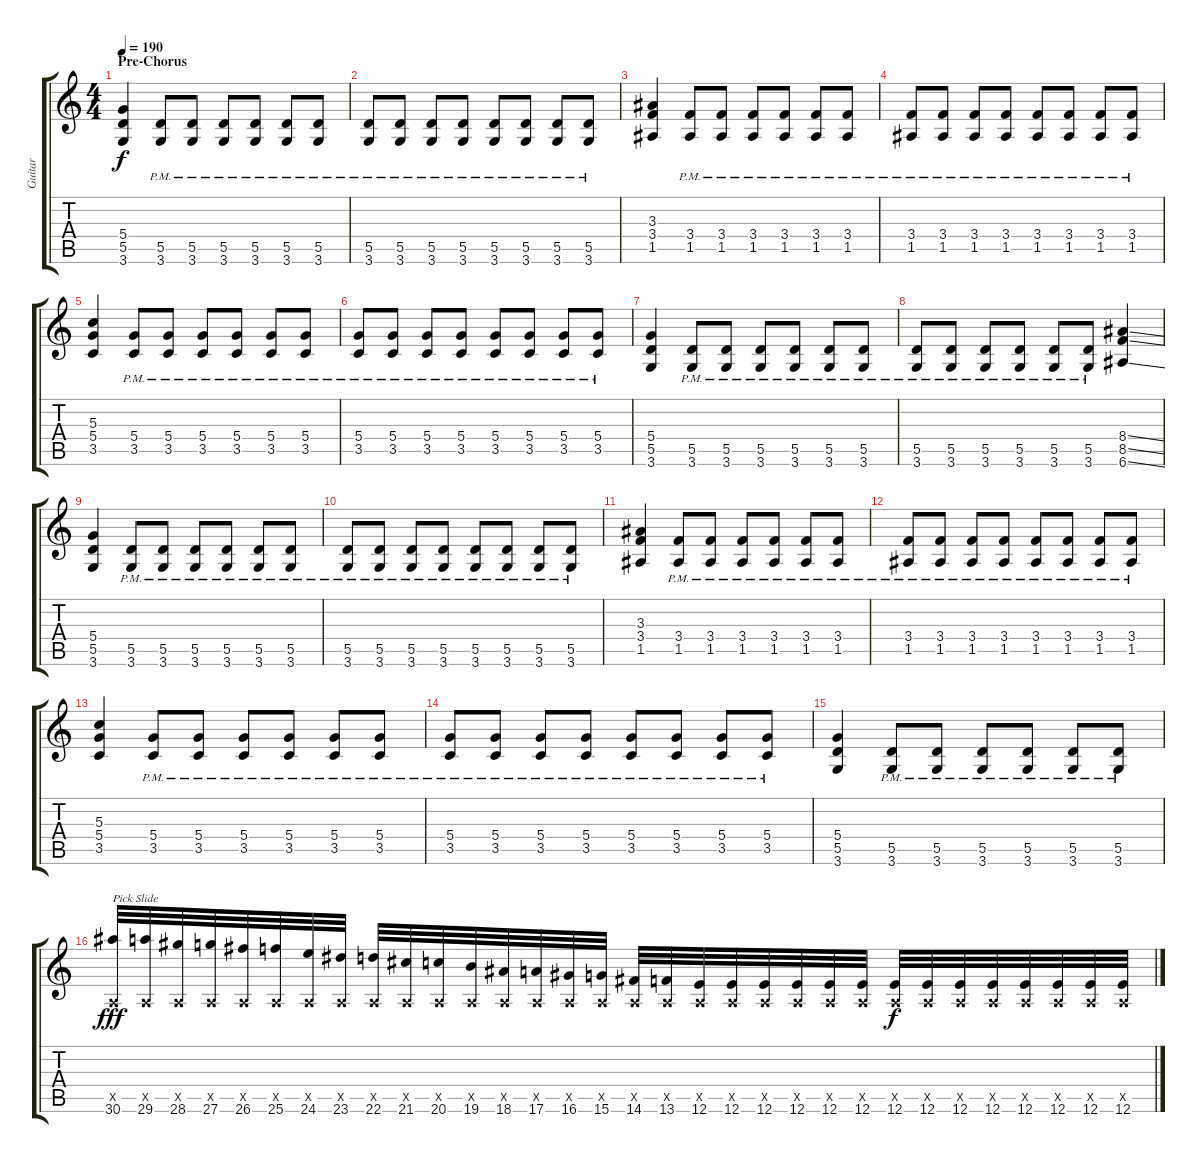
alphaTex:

\track ("Guitar" "Guitar") {instrument distortionguitar}
\staff {score tabs}
\tuning (E4 B3 G3 D3 A2 E2) {hide}
\ts (4 4)
\section ("" "Pre-Chorus")
\tempo 190
\clef g2
\ks c
(5.4 5.5 3.6).4{dy f} (5.5{pm} 3.6{pm}).8 (5.5{pm} 3.6{pm}).8 (5.5{pm} 3.6{pm}).8 (5.5{pm} 3.6{pm}).8 (5.5{pm} 3.6{pm}).8 (5.5{pm} 3.6{pm}).8 |
(5.5{pm} 3.6{pm}).8 (5.5{pm} 3.6{pm}).8 (5.5{pm} 3.6{pm}).8 (5.5{pm} 3.6{pm}).8 (5.5{pm} 3.6{pm}).8 (5.5{pm} 3.6{pm}).8 (5.5{pm} 3.6{pm}).8 (5.5{pm} 3.6{pm}).8 |
(3.3 3.4 1.5).4 (3.4{pm} 1.5{pm}).8 (3.4{pm} 1.5{pm}).8 (3.4{pm} 1.5{pm}).8 (3.4{pm} 1.5{pm}).8 (3.4{pm} 1.5{pm}).8 (3.4{pm} 1.5{pm}).8 |
(3.4{pm} 1.5{pm}).8 (3.4{pm} 1.5{pm}).8 (3.4{pm} 1.5{pm}).8 (3.4{pm} 1.5{pm}).8 (3.4{pm} 1.5{pm}).8 (3.4{pm} 1.5{pm}).8 (3.4{pm} 1.5{pm}).8 (3.4{pm} 1.5{pm}).8 |
(5.3 5.4 3.5).4 (5.4{pm} 3.5{pm}).8 (5.4{pm} 3.5{pm}).8 (5.4{pm} 3.5{pm}).8 (5.4{pm} 3.5{pm}).8 (5.4{pm} 3.5{pm}).8 (5.4{pm} 3.5{pm}).8 |
(5.4{pm} 3.5{pm}).8 (5.4{pm} 3.5{pm}).8 (5.4{pm} 3.5{pm}).8 (5.4{pm} 3.5{pm}).8 (5.4{pm} 3.5{pm}).8 (5.4{pm} 3.5{pm}).8 (5.4{pm} 3.5{pm}).8 (5.4{pm} 3.5{pm}).8 |
(5.4 5.5 3.6).4 (5.5{pm} 3.6{pm}).8 (5.5{pm} 3.6{pm}).8 (5.5{pm} 3.6{pm}).8 (5.5{pm} 3.6{pm}).8 (5.5{pm} 3.6{pm}).8 (5.5{pm} 3.6{pm}).8 |
(5.5{pm} 3.6{pm}).8 (5.5{pm} 3.6{pm}).8 (5.5{pm} 3.6{pm}).8 (5.5{pm} 3.6{pm}).8 (5.5{pm} 3.6{pm}).8 (5.5{pm} 3.6{pm}).8 (8.4{ss} 8.5{ss} 6.6{ss}).4 |
(5.4 5.5 3.6).4 (5.5{pm} 3.6{pm}).8 (5.5{pm} 3.6{pm}).8 (5.5{pm} 3.6{pm}).8 (5.5{pm} 3.6{pm}).8 (5.5{pm} 3.6{pm}).8 (5.5{pm} 3.6{pm}).8 |
(5.5{pm} 3.6{pm}).8 (5.5{pm} 3.6{pm}).8 (5.5{pm} 3.6{pm}).8 (5.5{pm} 3.6{pm}).8 (5.5{pm} 3.6{pm}).8 (5.5{pm} 3.6{pm}).8 (5.5{pm} 3.6{pm}).8 (5.5{pm} 3.6{pm}).8 |
(3.3 3.4 1.5).4 (3.4{pm} 1.5{pm}).8 (3.4{pm} 1.5{pm}).8 (3.4{pm} 1.5{pm}).8 (3.4{pm} 1.5{pm}).8 (3.4{pm} 1.5{pm}).8 (3.4{pm} 1.5{pm}).8 |
(3.4{pm} 1.5{pm}).8 (3.4{pm} 1.5{pm}).8 (3.4{pm} 1.5{pm}).8 (3.4{pm} 1.5{pm}).8 (3.4{pm} 1.5{pm}).8 (3.4{pm} 1.5{pm}).8 (3.4{pm} 1.5{pm}).8 (3.4{pm} 1.5{pm}).8 |
(5.3 5.4 3.5).4 (5.4{pm} 3.5{pm}).8 (5.4{pm} 3.5{pm}).8 (5.4{pm} 3.5{pm}).8 (5.4{pm} 3.5{pm}).8 (5.4{pm} 3.5{pm}).8 (5.4{pm} 3.5{pm}).8 |
(5.4{pm} 3.5{pm}).8 (5.4{pm} 3.5{pm}).8 (5.4{pm} 3.5{pm}).8 (5.4{pm} 3.5{pm}).8 (5.4{pm} 3.5{pm}).8 (5.4{pm} 3.5{pm}).8 (5.4{pm} 3.5{pm}).8 (5.4{pm} 3.5{pm}).8 |
(5.4 5.5 3.6).4 (5.5{pm} 3.6{pm}).8 (5.5{pm} 3.6{pm}).8 (5.5{pm} 3.6{pm}).8 (5.5{pm} 3.6{pm}).8 (5.5{pm} 3.6{pm}).8 (5.5{pm} 3.6{pm}).8 |
(0.5{x} 30.6).32{txt "Pick Slide" dy fff} (0.5{x} 29.6).32 (0.5{x} 28.6).32 (0.5{x} 27.6).32 (0.5{x} 26.6).32 (0.5{x} 25.6).32 (0.5{x} 24.6).32 (0.5{x} 23.6).32 (0.5{x} 22.6).32 (0.5{x} 21.6).32 (0.5{x} 20.6).32 (0.5{x} 19.6).32 (0.5{x} 18.6).32 (0.5{x} 17.6).32 (0.5{x} 16.6).32 (0.5{x} 15.6).32 (0.5{x} 14.6).32 (0.5{x} 13.6).32 (0.5{x} 12.6).32 (0.5{x} 12.6).32 (0.5{x} 12.6).32 (0.5{x} 12.6).32 (0.5{x} 12.6).32 (0.5{x} 12.6).32 (0.5{x} 12.6).32{dy f} (0.5{x} 12.6).32 (0.5{x} 12.6).32 (0.5{x} 12.6).32 (0.5{x} 12.6).32 (0.5{x} 12.6).32 (0.5{x} 12.6).32 (0.5{x} 12.6).32
